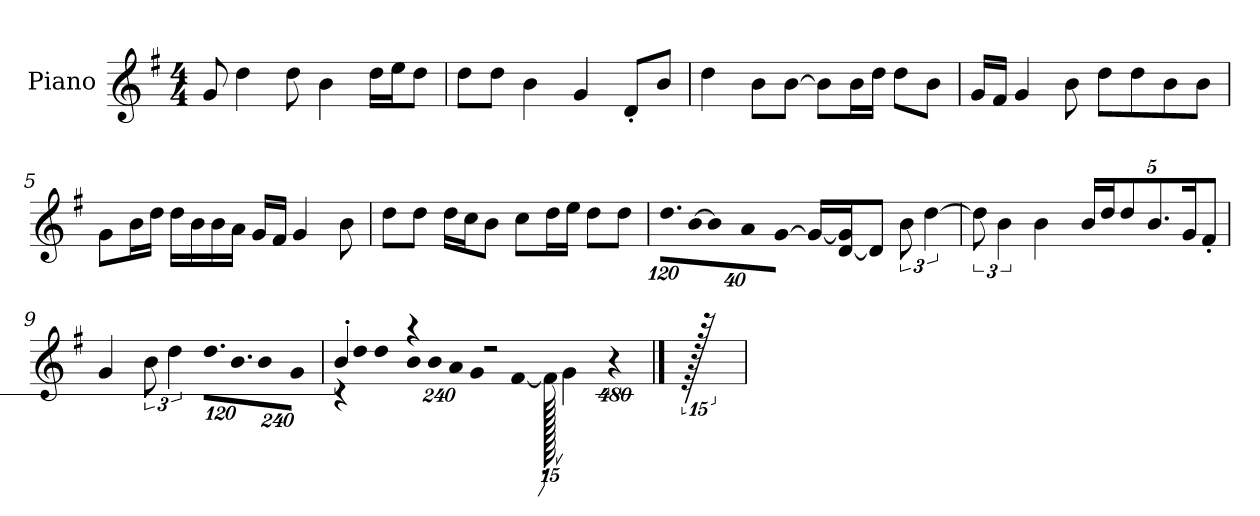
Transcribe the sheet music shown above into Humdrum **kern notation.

**kern
*part1
*staff1
*I"Piano
*I'P-no
*clefG2
*k[f#]
*M4/4
*MM90
=1
8g/
4dd\
8dd\
4b\
16dd\LL
16ee\J
8dd\J
=2
8dd\L
8dd\J
4b\
4g/
8d'/L
8b/J
=3
4dd\
8b\L
[8b\J
8b\L]
16b\L
16dd\JJ
8dd\L
8b\J
=4
16g/LL
16f#/JJ
4g/
8b\
8dd\L
8dd\
8b\
8b\J
=5
8g\L
16b\L
16dd\JJ
16dd\LL
16b\
16b\
16a\JJ
16g/LL
16f#/JJ
4g/
8b\
!!LO:LB:g=z
=6
8dd\L
8dd\J
16dd\LL
16cc\J
8b\J
8cc\L
16dd\L
16ee\JJ
8dd\L
8dd\J
=7
*Xbrackettup
!LO:N:vis=16.
960%103dd\LL
!LO:N:vis=32
[640%23b\JK
!LO:N:vis=8
960%137b\]
!LO:N:vis=16
1920%137a\K
!LO:N:vis=8
[960%137g\J
16g/LL_
[16d/ 16g/]J
8d/J]
*brackettup
12b\
[6dd\
=8
12dd\]
6b\
4b\
*Xbrackettup
20b/LL
20dd/J
10dd/
10.b/
20g/K
10f#'/J
=9
4g/
*brackettup
12b\
6dd\
*Xbrackettup
!LO:N:vis=16.
960%103dd\LL
!LO:N:vis=16.
960%103b\J
!LO:N:vis=8
960%137b\
!LO:N:vis=8
960%137g\J
!!LO:LB:g=z
=10
*^
*	*brackettup
!	!LO:N:vis=32
4b'/	640%23r
!	!LO:N:vis=16
.	1920%137dd\LL
!	!LO:N:vis=32
.	640%23dd\K
!	!LO:N:vis=16
.	1920%137b\
!	!LO:N:vis=16
.	1920%137b\
4r	.
!	!LO:N:vis=16
.	1920%137a\
!	!LO:N:vis=32
.	640%23g\K
.	[384%41f#\J
2r	1920f#'\]
.	4g\
.	1920%479r
*v	*v
==11
1920r
=
*-
